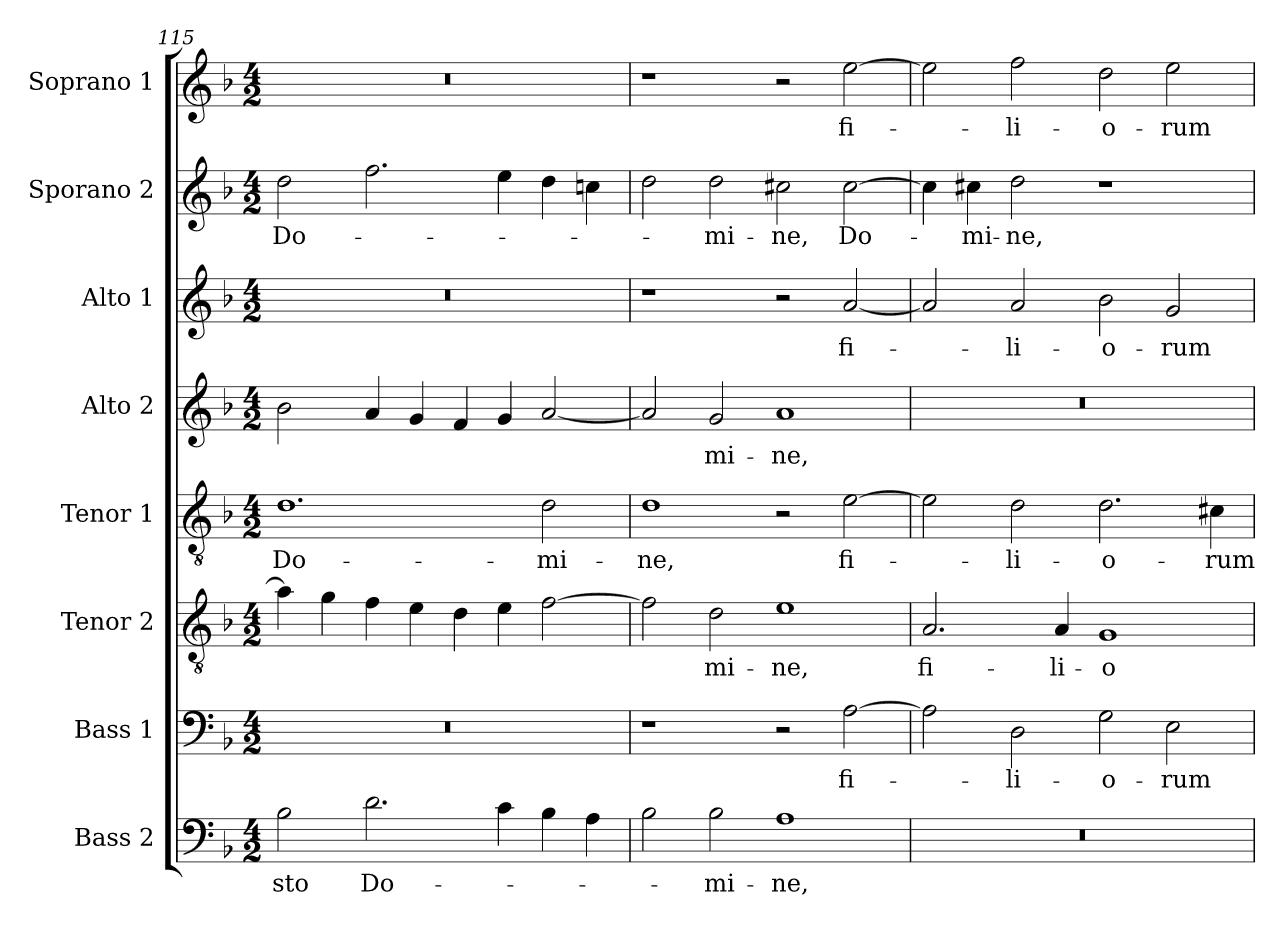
**kern	**text	**kern	**text	**kern	**text	**kern	**text	**kern	**text	**kern	**text	**kern	**text	**kern	**text
*part8	*part8	*part7	*part7	*part6	*part6	*part5	*part5	*part4	*part4	*part3	*part3	*part2	*part2	*part1	*part1
*staff8	*staff8	*staff7	*staff7	*staff6	*staff6	*staff5	*staff5	*staff4	*staff4	*staff3	*staff3	*staff2	*staff2	*staff1	*staff1
*I"Bass 2	*	*I"Bass 1	*	*I"Tenor 2	*	*I"Tenor 1	*	*I"Alto 2	*	*I"Alto 1	*	*I"Sporano 2	*	*I"Soprano 1	*
*I'B.	*	*I'B.	*	*I'T.	*	*I'T.	*	*I'A.	*	*I'A.	*	*I'S.	*	*I'S.	*
*clefF4	*	*clefF4	*	*clefGv2	*	*clefGv2	*	*clefG2	*	*clefG2	*	*clefG2	*	*clefG2	*
*	*	*	*	*ITrd7c12	*	*ITrd7c12	*	*	*	*	*	*	*	*	*
*k[b-]	*	*k[b-]	*	*k[b-]	*	*k[b-]	*	*k[b-]	*	*k[b-]	*	*k[b-]	*	*k[b-]	*
*F:	*	*F:	*	*F:	*	*F:	*	*F:	*	*F:	*	*F:	*	*F:	*
*M4/2	*	*M4/2	*	*M4/2	*	*M4/2	*	*M4/2	*	*M4/2	*	*M4/2	*	*M4/2	*
=115	=115	=115	=115	=115	=115	=115	=115	=115	=115	=115	=115	=115	=115	=115	=115
!	!LO:LY:b:color=#000000	!LO:N:vis=1	!	!	!	!	!	!	!	!	!	!	!	!	!
!	!	!	!	!	!	!	!LO:LY:b:color=#000000	!	!	!LO:N:vis=1	!	!	!	!	!
!	!	!	!	!	!	!	!	!	!	!	!	!	!LO:LY:b:color=#000000	!LO:N:vis=1	!
2B-i\	-sto	0r	.	4Ai\]	.	1.Di	Do-	2b-i\	.	0r	.	2ddi\	Do-	0r	.
.	.	.	.	4Gi\	.	.	.	.	.	.	.	.	.	.	.
!	!LO:LY:b:color=#000000	!	!	!	!	!	!	!	!	!	!	!	!	!	!
2.di\	Do-	.	.	4Fi\	.	.	.	4ai/	.	.	.	2.ffi\	.	.	.
.	.	.	.	4Ei\	.	.	.	4gi/	.	.	.	.	.	.	.
.	.	.	.	4Di\	.	.	.	4fi/	.	.	.	.	.	.	.
4ci\	.	.	.	4Ei\	.	.	.	4gi/	.	.	.	4eei\	.	.	.
!	!	!	!	!	!	!	!LO:LY:b:color=#000000	!	!	!	!	!	!	!	!
4B-i\	.	.	.	[>2Fi\	.	2Di\	-mi-	[<2ai/	.	.	.	4ddi\	.	.	.
4Ai\	.	.	.	.	.	.	.	.	.	.	.	4ccni\	.	.	.
!!LO:PB:g=z
=116	=116	=116	=116	=116	=116	=116	=116	=116	=116	=116	=116	=116	=116	=116	=116
!	!	!	!	!	!	!	!LO:LY:b:color=#000000	!	!	!	!	!	!	!	!
2B-i\	.	1r	.	2Fi\]	.	1Di	-ne,	2ai/]	.	1r	.	2ddi\	.	1r	.
!	!LO:LY:b:color=#000000	!	!	!	!	!	!	!	!	!	!	!	!	!	!
!	!	!	!	!	!LO:LY:b:color=#000000	!	!	!	!	!	!	!	!	!	!
!	!	!	!	!	!	!	!	!	!LO:LY:b:color=#000000	!	!	!	!	!	!
!	!	!	!	!	!	!	!	!	!	!	!	!	!LO:LY:b:color=#000000	!	!
2B-i\	-mi-	.	.	2Di\	-mi-	.	.	2gi/	-mi-	.	.	2ddi\	-mi-	.	.
!	!LO:LY:b:color=#000000	!	!	!	!	!	!	!	!	!	!	!	!	!	!
!	!	!	!	!	!LO:LY:b:color=#000000	!	!	!	!	!	!	!	!	!	!
!	!	!	!	!	!	!	!	!	!LO:LY:b:color=#000000	!	!	!	!	!	!
!	!	!	!	!	!	!	!	!	!	!	!	!	!LO:LY:b:color=#000000	!	!
1Ai	-ne,	2r	.	1Ei	-ne,	2r	.	1ai	-ne,	2r	.	2cc#Xi\	-ne,	2r	.
!	!	!	!LO:LY:b:color=#000000	!	!	!	!	!	!	!	!	!	!	!	!
!	!	!	!	!	!	!	!LO:LY:b:color=#000000	!	!	!	!	!	!	!	!
!	!	!	!	!	!	!	!	!	!	!	!LO:LY:b:color=#000000	!	!	!	!
!	!	!	!	!	!	!	!	!	!	!	!	!	!LO:LY:b:color=#000000	!	!
!	!	!	!	!	!	!	!	!	!	!	!	!	!	!	!LO:LY:b:color=#000000
.	.	[>2Ai\	fi-	.	.	[>2Ei\	fi-	.	.	[<2ai/	fi-	[>2cc#i\	Do-	[>2eei\	fi-
=117	=117	=117	=117	=117	=117	=117	=117	=117	=117	=117	=117	=117	=117	=117	=117
!LO:N:vis=1	!	!	!	!	!	!	!	!	!	!	!	!	!	!	!
!	!	!	!	!	!LO:LY:b:color=#000000	!	!	!LO:N:vis=1	!	!	!	!	!	!	!
0r	.	2Ai\]	.	2.AAi/	fi-	2Ei\]	.	0r	.	2ai/]	.	4cc#i\]	.	2eei\]	.
!	!	!	!	!	!	!	!	!	!	!	!	!	!LO:LY:b:color=#000000	!	!
.	.	.	.	.	.	.	.	.	.	.	.	4cc#Xi\	-mi-	.	.
!	!	!	!LO:LY:b:color=#000000	!	!	!	!	!	!	!	!	!	!	!	!
!	!	!	!	!	!	!	!LO:LY:b:color=#000000	!	!	!	!	!	!	!	!
!	!	!	!	!	!	!	!	!	!	!	!LO:LY:b:color=#000000	!	!	!	!
!	!	!	!	!	!	!	!	!	!	!	!	!	!LO:LY:b:color=#000000	!	!
!	!	!	!	!	!	!	!	!	!	!	!	!	!	!	!LO:LY:b:color=#000000
.	.	2Di\	-li-	.	.	2Di\	-li-	.	.	2ai/	-li-	2ddi\	-ne,	2ffi\	-li-
!	!	!	!	!	!LO:LY:b:color=#000000	!	!	!	!	!	!	!	!	!	!
.	.	.	.	4AAi/	-li-	.	.	.	.	.	.	.	.	.	.
!	!	!	!LO:LY:b:color=#000000	!	!	!	!	!	!	!	!	!	!	!	!
!	!	!	!	!	!LO:LY:b:color=#000000	!	!	!	!	!	!	!	!	!	!
!	!	!	!	!	!	!	!LO:LY:b:color=#000000	!	!	!	!	!	!	!	!
!	!	!	!	!	!	!	!	!	!	!	!LO:LY:b:color=#000000	!	!	!	!
!	!	!	!	!	!	!	!	!	!	!	!	!	!	!	!LO:LY:b:color=#000000
.	.	2Gi\	-o-	1GGi	-o-	2.Di\	-o-	.	.	2b-i\	-o-	1r	.	2ddi\	-o-
!	!	!	!LO:LY:b:color=#000000	!	!	!	!	!	!	!	!	!	!	!	!
!	!	!	!	!	!	!	!	!	!	!	!LO:LY:b:color=#000000	!	!	!	!
!	!	!	!	!	!	!	!	!	!	!	!	!	!	!	!LO:LY:b:color=#000000
.	.	2Ei\	-rum	.	.	.	.	.	.	2gi/	-rum	.	.	2eei\	-rum
!	!	!	!	!	!	!	!LO:LY:b:color=#000000	!	!	!	!	!	!	!	!
.	.	.	.	.	.	4C#Xi\	-rum	.	.	.	.	.	.	.	.
=	=	=	=	=	=	=	=	=	=	=	=	=	=	=	=
*-	*-	*-	*-	*-	*-	*-	*-	*-	*-	*-	*-	*-	*-	*-	*-
